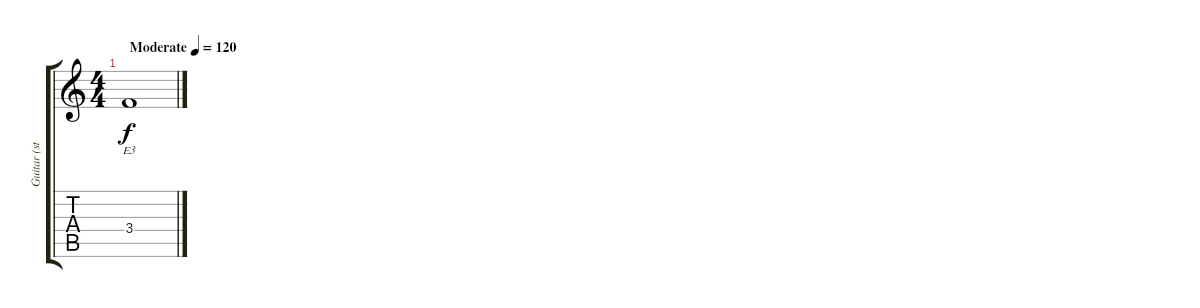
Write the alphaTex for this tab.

\track ("Guitar (standard tuning)" "Guitar (st") {instrument electricguitarclean}
\staff {score tabs}
\tuning (E4 B3 G3 D3 A2 E2) {hide}
\ts (4 4)
\tempo (120 "Moderate")
\clef g2
\ks c
3.4.1{lyrics (0 "E3") lyrics (1 "") lyrics (2 "") lyrics (3 "") lyrics (4 "") dy f instrument electricguitarclean}
